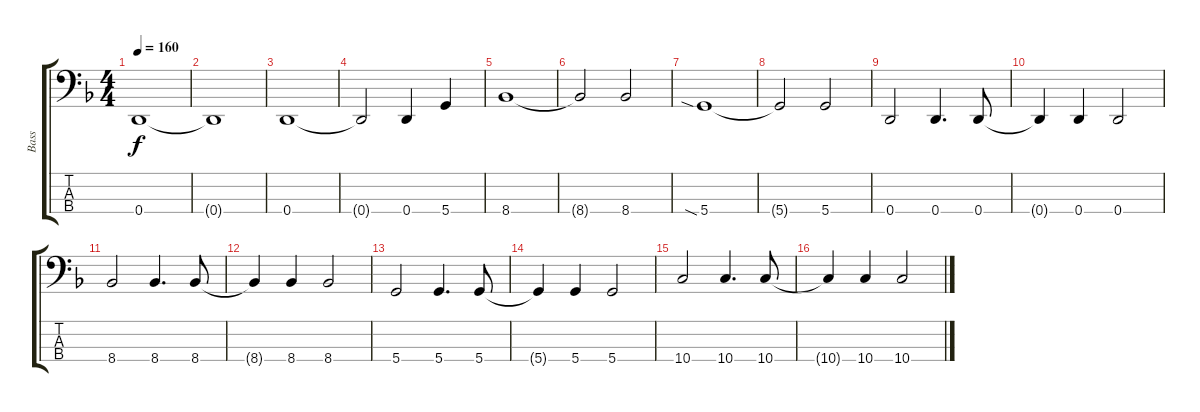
\track ("Bass" "Bass") {instrument electricbassfinger}
\staff {score tabs}
\tuning (G2 D2 A1 D1) {hide}
\ts (4 4)
\tempo 160
\clef f4
\ks dminor
0.4.1{dy f} |
0.4{t}.1 |
0.4.1 |
0.4{t}.2 0.4.4 5.4.4 |
8.4.1 |
8.4{t}.2 8.4.2 |
5.4{sia}.1 |
5.4{t}.2 5.4.2 |
0.4.2 0.4.4{d} 0.4.8 |
0.4{t}.4 0.4.4 0.4.2 |
8.4.2 8.4.4{d} 8.4.8 |
8.4{t}.4 8.4.4 8.4.2 |
5.4.2 5.4.4{d} 5.4.8 |
5.4{t}.4 5.4.4 5.4.2 |
10.4.2 10.4.4{d} 10.4.8 |
10.4{t}.4 10.4.4 10.4.2
